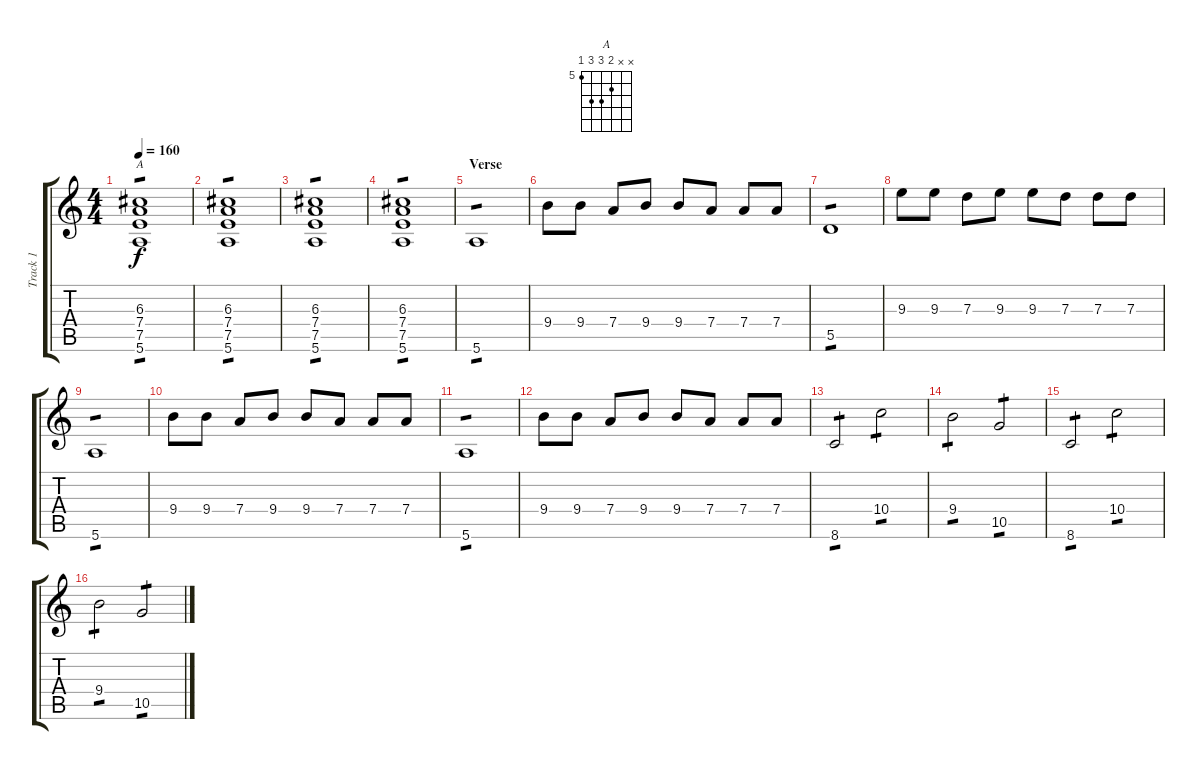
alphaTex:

\track ("Track 1" "Track 1") {instrument electricguitarclean}
\staff {score tabs}
\tuning (E4 B3 G3 D3 A2 E2) {hide}
\chord ("A" x x 6 7 7 5) {firstfret 5}
\ts (4 4)
\tempo 160
\clef g2
\ks c
(6.3 7.4 7.5 5.6).1{ch "A" tp 1 dy f} |
(6.3 7.4 7.5 5.6).1{tp 1} |
(6.3 7.4 7.5 5.6).1{tp 1} |
(6.3 7.4 7.5 5.6).1{tp 1} |
\section ("" "Verse")
5.6.1{tp 1} |
9.4.8 9.4.8 7.4.8 9.4.8 9.4.8 7.4.8 7.4.8 7.4.8 |
5.5.1{tp 1} |
9.3.8 9.3.8 7.3.8 9.3.8 9.3.8 7.3.8 7.3.8 7.3.8 |
5.6.1{tp 1} |
9.4.8 9.4.8 7.4.8 9.4.8 9.4.8 7.4.8 7.4.8 7.4.8 |
5.6.1{tp 1} |
9.4.8 9.4.8 7.4.8 9.4.8 9.4.8 7.4.8 7.4.8 7.4.8 |
8.6.2{tp 1} 10.4.2{tp 1} |
9.4.2{tp 1} 10.5.2{tp 1} |
8.6.2{tp 1} 10.4.2{tp 1} |
9.4.2{tp 1} 10.5.2{tp 1}
